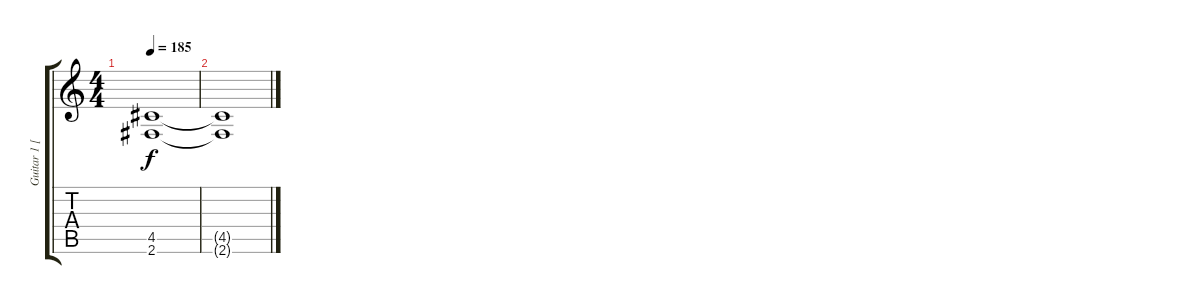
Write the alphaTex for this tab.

\track ("Guitar 1 [Left]" "Guitar 1 [") {instrument overdrivenguitar}
\staff {score tabs}
\tuning (E4 B3 G3 D3 A2 E2) {hide}
\ts (4 4)
\tempo 185
\clef g2
\ks c
(4.5 2.6).1{dy f} |
(4.5{t} 2.6{t}).1
